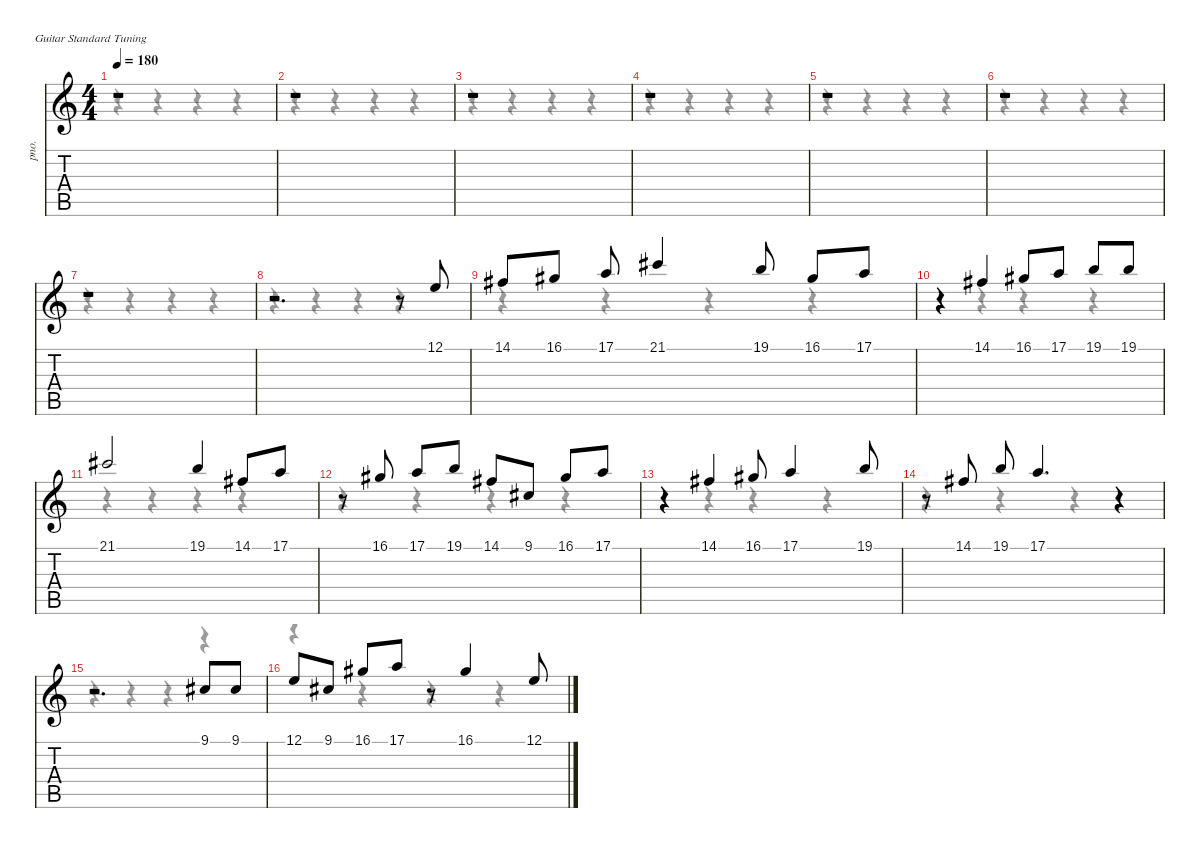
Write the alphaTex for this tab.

\defaultSystemsLayout 4
\hideDynamics
\bracketExtendMode nobrackets
\otherSystemsTrackNameOrientation horizontal
\track ("" "pno.") {instrument acousticgrandpiano}
\staff {score tabs}
\tuning (E4 B3 G3 D3 A2 E2)
\voice
\ts (4 4)
\tempo 180
\clef g2
\ks c
r.1{dy mp beam Up} |
r.1{beam Up} |
r.1{beam Up} |
r.1{beam Up} |
r.1{beam Up} |
r.1{beam Up} |
r.1{beam Up} |
r.2{d beam Up} r.8{beam Up} 12.1.8{beam Up} |
14.1{acc #}.8{beam Up} 16.1{acc #}.8{beam Up} 17.1.8{beam Up} 21.1{acc #}.4{beam Up} 19.1.8{beam Up} 16.1{acc #}.8{beam Up} 17.1.8{beam Up} |
r.4{beam Up} 14.1{acc #}.4{beam Up} 16.1{acc #}.8{beam Up} 17.1.8{beam Up} 19.1.8{beam Up} 19.1.8{beam Up} |
21.1{acc #}.2{beam Up} 19.1.4{beam Up} 14.1{acc #}.8{beam Up} 17.1.8{beam Up} |
r.8{beam Up} 16.1{acc #}.8{beam Up} 17.1.8{beam Up} 19.1.8{beam Up} 14.1{acc #}.8{beam Up} 9.1{acc #}.8{beam Up} 16.1{acc #}.8{beam Up} 17.1.8{beam Up} |
r.4{beam Up} 14.1{acc #}.4{beam Up} 16.1{acc #}.8{beam Up} 17.1.4{beam Up} 19.1.8{beam Up} |
r.8{beam Up} 14.1{acc #}.8{beam Up} 19.1.8{beam Up} 17.1.4{d beam Up} r.4{beam Up} |
r.2{d beam Up} 9.1{acc #}.8{beam Up} 9.1{acc #}.8{beam Up} |
12.1.8{beam Up} 9.1{acc #}.8{beam Up} 16.1{acc #}.8{beam Up} 17.1.8{beam Up} r.8{beam Up} 16.1{acc #}.4{beam Up} 12.1.8{beam Up}
\voice
\clef g2
\ottava regular
\simile none
\ks c
r.4{dy mf beam Down} r.4{beam Down} r.4{beam Down} r.4{beam Down} |
r.4{beam Down} r.4{beam Down} r.4{beam Down} r.4{beam Down} |
r.4{beam Down} r.4{beam Down} r.4{beam Down} r.4{beam Down} |
r.4{beam Down} r.4{beam Down} r.4{beam Down} r.4{beam Down} |
r.4{beam Down} r.4{beam Down} r.4{beam Down} r.4{beam Down} |
r.4{beam Down} r.4{beam Down} r.4{beam Down} r.4{beam Down} |
r.4{beam Down} r.4{beam Down} r.4{beam Down} r.4{beam Down} |
r.4{beam Down} r.4{beam Down} r.4{beam Down} r.4{beam Down} |
r.4{beam Down} r.4{beam Down} r.4{beam Down} r.4{beam Down} |
r.4{beam Down} r.4{beam Down} r.4{beam Down} r.4{beam Down} |
r.4{beam Down} r.4{beam Down} r.4{beam Down} r.4{beam Down} |
r.4{beam Down} r.4{beam Down} r.4{beam Down} r.4{beam Down} |
r.4{beam Down} r.4{beam Down} r.4{beam Down} r.4{beam Down} |
r.4{beam Down} r.4{beam Down} r.4{beam Down} r.4{beam Down} |
r.4{beam Down} r.4{beam Down} r.4{beam Down} r.4{beam Down} |
r.4{beam Down} r.4{beam Down} r.4{beam Down} r.4{beam Down}
